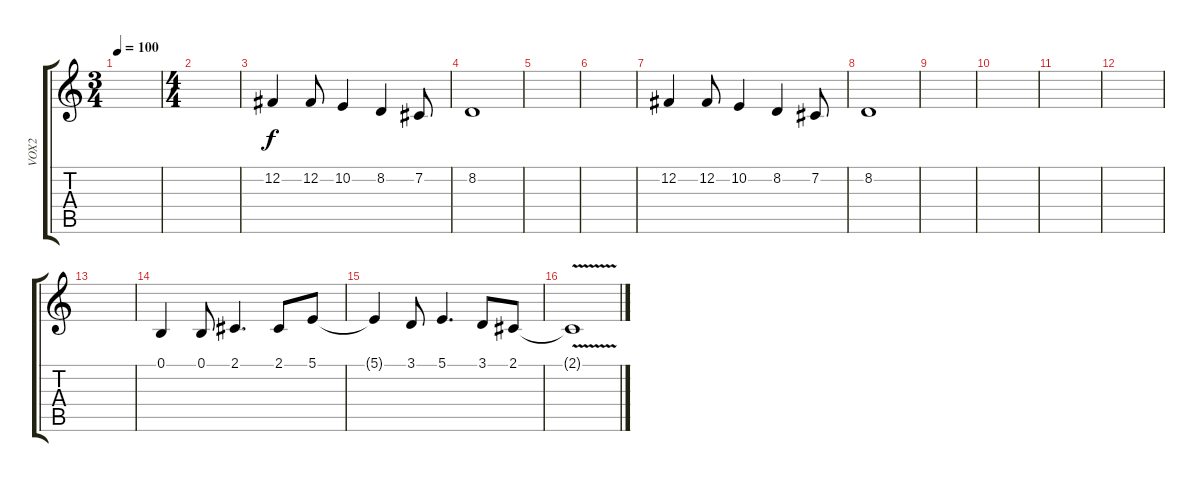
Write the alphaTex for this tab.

\track ("VOX2" "VOX2") {instrument violin}
\staff {score tabs}
\tuning (B3 Gb3 D3 A2 E2 B1) {hide}
\ts (3 4)
\tempo 100
\clef g2
\ks c
|
\ts (4 4)
|
12.2.4 12.2.8 10.2.4 8.2.4 7.2.8 |
8.2.1 |
|
|
12.2.4 12.2.8 10.2.4 8.2.4 7.2.8 |
8.2.1 |
|
|
|
|
|
0.1.4 0.1.8 2.1.4{d} 2.1.8 5.1.8 |
5.1{t}.4 3.1.8 5.1.4{d} 3.1.8 2.1.8 |
2.1{v t}.1
